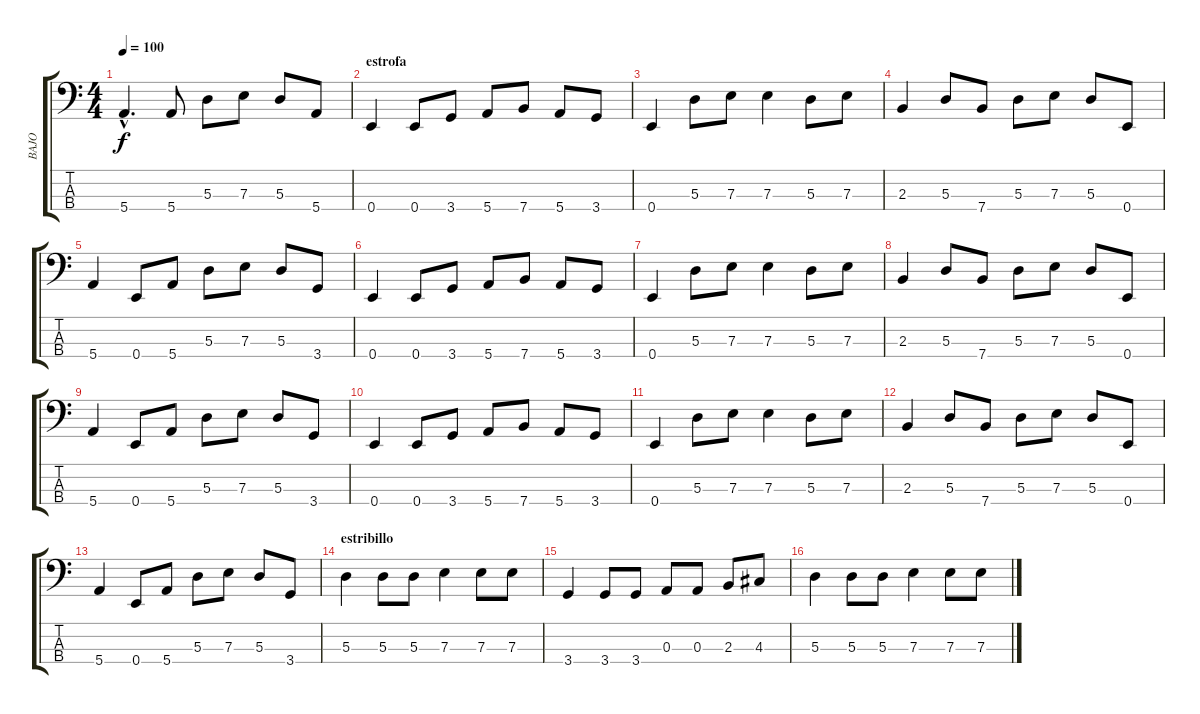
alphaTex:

\track ("BAJO" "BAJO") {instrument electricbasspick}
\staff {score tabs}
\tuning (G2 D2 A1 E1) {hide}
\ts (4 4)
\tempo 100
\clef f4
\ks c
5.4{hac}.4{d dy f} 5.4.8 5.3.8 7.3.8 5.3.8 5.4.8 |
\section ("" "estrofa")
0.4.4 0.4.8 3.4.8 5.4.8 7.4.8 5.4.8 3.4.8 |
0.4.4 5.3.8 7.3.8 7.3.4 5.3.8 7.3.8 |
2.3.4 5.3.8 7.4.8 5.3.8 7.3.8 5.3.8 0.4.8 |
5.4.4 0.4.8 5.4.8 5.3.8 7.3.8 5.3.8 3.4.8 |
0.4.4 0.4.8 3.4.8 5.4.8 7.4.8 5.4.8 3.4.8 |
0.4.4 5.3.8 7.3.8 7.3.4 5.3.8 7.3.8 |
2.3.4 5.3.8 7.4.8 5.3.8 7.3.8 5.3.8 0.4.8 |
5.4.4 0.4.8 5.4.8 5.3.8 7.3.8 5.3.8 3.4.8 |
0.4.4 0.4.8 3.4.8 5.4.8 7.4.8 5.4.8 3.4.8 |
0.4.4 5.3.8 7.3.8 7.3.4 5.3.8 7.3.8 |
2.3.4 5.3.8 7.4.8 5.3.8 7.3.8 5.3.8 0.4.8 |
5.4.4 0.4.8 5.4.8 5.3.8 7.3.8 5.3.8 3.4.8 |
\section ("" "estribillo")
5.3.4 5.3.8 5.3.8 7.3.4 7.3.8 7.3.8 |
3.4.4 3.4.8 3.4.8 0.3.8 0.3.8 2.3.8 4.3.8 |
5.3.4 5.3.8 5.3.8 7.3.4 7.3.8 7.3.8
